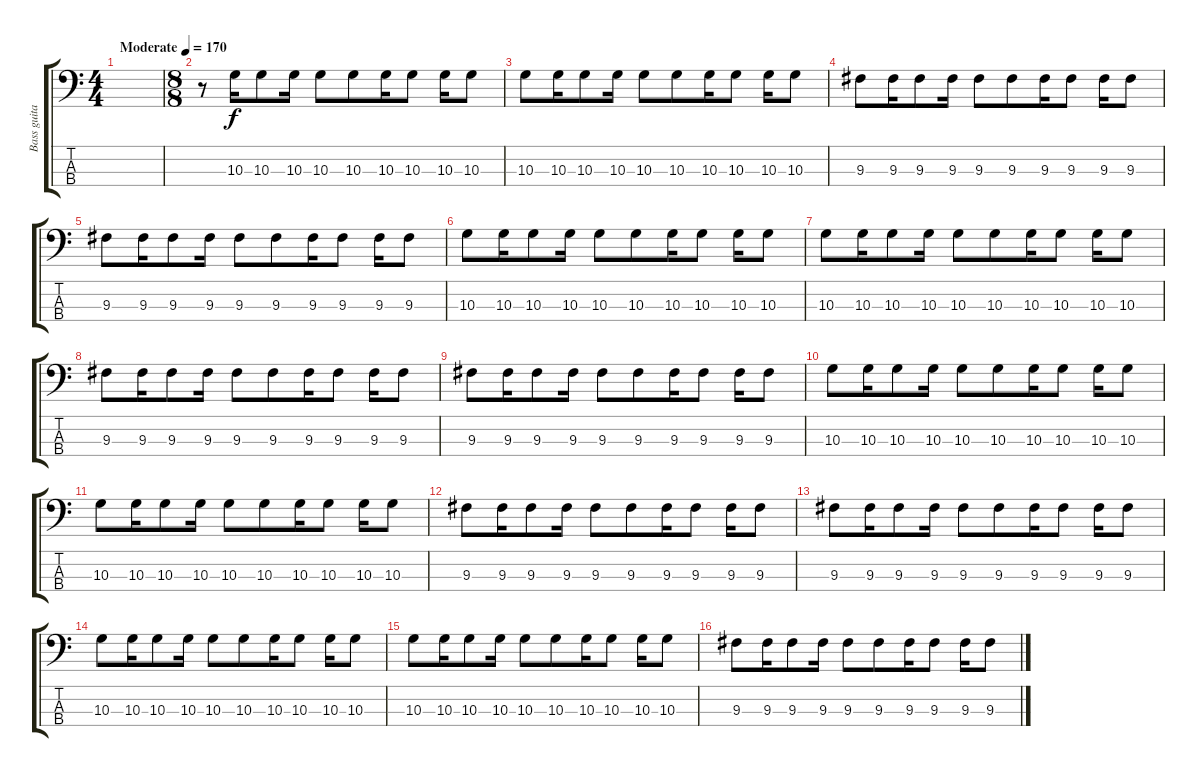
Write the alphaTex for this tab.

\track ("Bass guitar" "Bass guita") {instrument electricbassfinger}
\staff {score tabs}
\tuning (G2 D2 A1 E1) {hide}
\ts (4 4)
\tempo (170 "Moderate")
\clef f4
\ks c
|
\ts (8 8)
r.8 10.3.16 10.3.8 10.3.16 10.3.8 10.3.8 10.3.16 10.3.8 10.3.16 10.3.8 |
10.3.8 10.3.16 10.3.8 10.3.16 10.3.8 10.3.8 10.3.16 10.3.8 10.3.16 10.3.8 |
9.3.8 9.3.16 9.3.8 9.3.16 9.3.8 9.3.8 9.3.16 9.3.8 9.3.16 9.3.8 |
9.3.8 9.3.16 9.3.8 9.3.16 9.3.8 9.3.8 9.3.16 9.3.8 9.3.16 9.3.8 |
10.3.8 10.3.16 10.3.8 10.3.16 10.3.8 10.3.8 10.3.16 10.3.8 10.3.16 10.3.8 |
10.3.8 10.3.16 10.3.8 10.3.16 10.3.8 10.3.8 10.3.16 10.3.8 10.3.16 10.3.8 |
9.3.8 9.3.16 9.3.8 9.3.16 9.3.8 9.3.8 9.3.16 9.3.8 9.3.16 9.3.8 |
9.3.8 9.3.16 9.3.8 9.3.16 9.3.8 9.3.8 9.3.16 9.3.8 9.3.16 9.3.8 |
10.3.8 10.3.16 10.3.8 10.3.16 10.3.8 10.3.8 10.3.16 10.3.8 10.3.16 10.3.8 |
10.3.8 10.3.16 10.3.8 10.3.16 10.3.8 10.3.8 10.3.16 10.3.8 10.3.16 10.3.8 |
9.3.8 9.3.16 9.3.8 9.3.16 9.3.8 9.3.8 9.3.16 9.3.8 9.3.16 9.3.8 |
9.3.8 9.3.16 9.3.8 9.3.16 9.3.8 9.3.8 9.3.16 9.3.8 9.3.16 9.3.8 |
10.3.8 10.3.16 10.3.8 10.3.16 10.3.8 10.3.8 10.3.16 10.3.8 10.3.16 10.3.8 |
10.3.8 10.3.16 10.3.8 10.3.16 10.3.8 10.3.8 10.3.16 10.3.8 10.3.16 10.3.8 |
9.3.8 9.3.16 9.3.8 9.3.16 9.3.8 9.3.8 9.3.16 9.3.8 9.3.16 9.3.8
